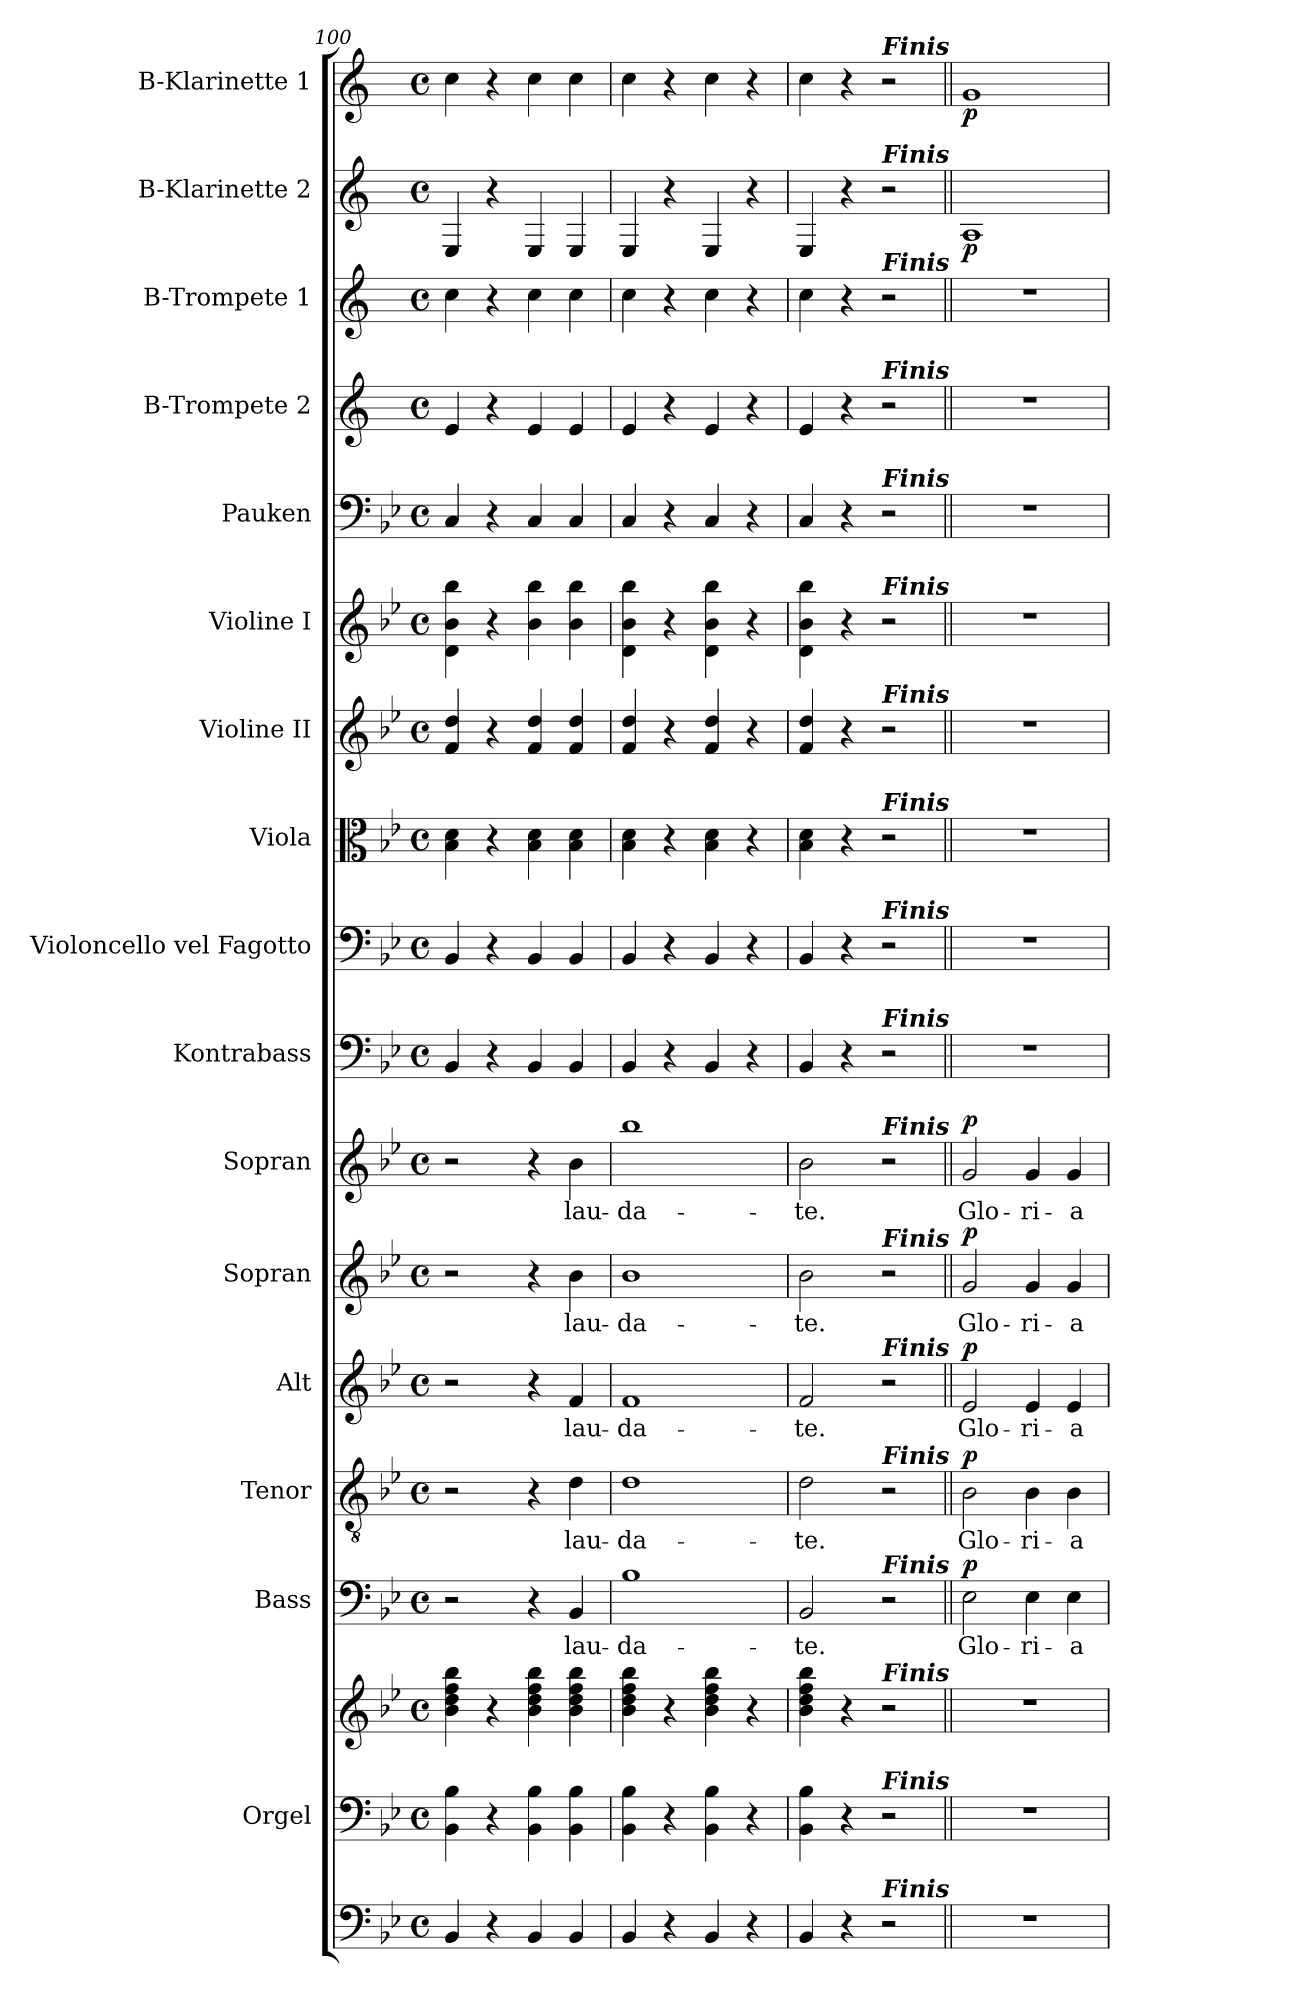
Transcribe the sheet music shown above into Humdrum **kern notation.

**kern	**kern	**kern	**kern	**text	**dynam	**kern	**text	**dynam	**kern	**text	**dynam	**kern	**text	**dynam	**kern	**text	**dynam	**kern	**kern	**kern	**kern	**kern	**kern	**kern	**kern	**kern	**dynam	**kern	**dynam
*part17	*part16	*part16	*part15	*part15	*part15	*part14	*part14	*part14	*part13	*part13	*part13	*part12	*part12	*part12	*part11	*part11	*part11	*part10	*part9	*part8	*part7	*part6	*part5	*part4	*part3	*part2	*part2	*part1	*part1
*staff18	*staff17	*staff16	*staff15	*staff15	*staff15	*staff14	*staff14	*staff14	*staff13	*staff13	*staff13	*staff12	*staff12	*staff12	*staff11	*staff11	*staff11	*staff10	*staff9	*staff8	*staff7	*staff6	*staff5	*staff4	*staff3	*staff2	*staff2	*staff1	*staff1
*	*I"Orgel	*	*I"Bass	*	*	*I"Tenor	*	*	*I"Alt	*	*	*I"Sopran	*	*	*I"Sopran	*	*	*I"Kontrabass	*I"Violoncello vel Fagotto	*I"Viola	*I"Violine II	*I"Violine I	*I"Pauken	*I"B-Trompete 2	*I"B-Trompete 1	*I"B-Klarinette 2	*	*I"B-Klarinette 1	*
*	*I'Org.	*	*I'B.	*	*	*I'T.	*	*	*I'A.	*	*	*I'S.	*	*	*I'S.	*	*	*I'Kb.	*I'Vc.	*I'Vla.	*I'Vl. II	*I'Vl. I	*I'Pk.	*I'B Trp. 2	*I'B Trp. 1	*I'B Kl. 2	*	*I'B Kl. 1	*
*clefF4	*clefF4	*clefG2	*clefF4	*	*	*clefGv2	*	*	*clefG2	*	*	*clefG2	*	*	*clefG2	*	*	*clefF4	*clefF4	*clefC3	*clefG2	*clefG2	*clefF4	*clefG2	*clefG2	*clefG2	*	*clefG2	*
*	*	*	*	*	*	*	*	*	*	*	*	*	*	*	*	*	*	*ITrd7c12	*	*	*	*	*	*ITrd1c2	*ITrd1c2	*ITrd1c2	*	*ITrd1c2	*
*k[b-e-]	*k[b-e-]	*k[b-e-]	*k[b-e-]	*	*	*k[b-e-]	*	*	*k[b-e-]	*	*	*k[b-e-]	*	*	*k[b-e-]	*	*	*k[b-e-]	*k[b-e-]	*k[b-e-]	*k[b-e-]	*k[b-e-]	*k[b-e-]	*k[b-e-]	*k[b-e-]	*k[b-e-]	*	*k[b-e-]	*
*B-:	*B-:	*B-:	*B-:	*	*	*B-:	*	*	*B-:	*	*	*B-:	*	*	*B-:	*	*	*B-:	*B-:	*B-:	*B-:	*B-:	*B-:	*B-:	*B-:	*B-:	*	*B-:	*
*M4/4	*M4/4	*M4/4	*M4/4	*	*	*M4/4	*	*	*M4/4	*	*	*M4/4	*	*	*M4/4	*	*	*M4/4	*M4/4	*M4/4	*M4/4	*M4/4	*M4/4	*M4/4	*M4/4	*M4/4	*	*M4/4	*
*met(c)	*met(c)	*met(c)	*met(c)	*	*	*met(c)	*	*	*met(c)	*	*	*met(c)	*	*	*met(c)	*	*	*met(c)	*met(c)	*met(c)	*met(c)	*met(c)	*met(c)	*met(c)	*met(c)	*met(c)	*	*met(c)	*
=100	=100	=100	=100	=100	=100	=100	=100	=100	=100	=100	=100	=100	=100	=100	=100	=100	=100	=100	=100	=100	=100	=100	=100	=100	=100	=100	=100	=100	=100
4BB-/	4BB-\ 4B-\	4b-\ 4dd\ 4ff\ 4bb-\	2r	.	.	2r	.	.	2r	.	.	2r	.	.	2r	.	.	4BBB-/	4BB-/	4B-\ 4d\	4f/ 4dd/	4d\ 4b-\ 4bb-\	4C/	4d/	4b-\	4D/	.	4b-\	.
4r	4r	4r	.	.	.	.	.	.	.	.	.	.	.	.	.	.	.	4r	4r	4r	4r	4r	4r	4r	4r	4r	.	4r	.
4BB-/	4BB-\ 4B-\	4b-\ 4dd\ 4ff\ 4bb-\	4r	.	.	4r	.	.	4r	.	.	4r	.	.	4r	.	.	4BBB-/	4BB-/	4B-\ 4d\	4f/ 4dd/	4b-\ 4bb-\	4C/	4d/	4b-\	4D/	.	4b-\	.
!	!	!	!	!LO:LY:b	!	!	!LO:LY:b	!	!	!LO:LY:b	!	!	!LO:LY:b	!	!	!LO:LY:b	!	!	!	!	!	!	!	!	!	!	!	!	!
4BB-/	4BB-\ 4B-\	4b-\ 4dd\ 4ff\ 4bb-\	4BB-/	lau-	.	4d\	lau-	.	4f/	lau-	.	4b-\	lau-	.	4b-\	lau-	.	4BBB-/	4BB-/	4B-\ 4d\	4f/ 4dd/	4b-\ 4bb-\	4C/	4d/	4b-\	4D/	.	4b-\	.
=101	=101	=101	=101	=101	=101	=101	=101	=101	=101	=101	=101	=101	=101	=101	=101	=101	=101	=101	=101	=101	=101	=101	=101	=101	=101	=101	=101	=101	=101
!	!	!	!	!LO:LY:b	!	!	!LO:LY:b	!	!	!LO:LY:b	!	!	!LO:LY:b	!	!	!LO:LY:b	!	!	!	!	!	!	!	!	!	!	!	!	!
4BB-/	4BB-\ 4B-\	4b-\ 4dd\ 4ff\ 4bb-\	1B-	-da-	.	1d	-da-	.	1f	-da-	.	1b-	-da-	.	1bb-	-da-	.	4BBB-/	4BB-/	4B-\ 4d\	4f/ 4dd/	4d\ 4b-\ 4bb-\	4C/	4d/	4b-\	4D/	.	4b-\	.
4r	4r	4r	.	.	.	.	.	.	.	.	.	.	.	.	.	.	.	4r	4r	4r	4r	4r	4r	4r	4r	4r	.	4r	.
4BB-/	4BB-\ 4B-\	4b-\ 4dd\ 4ff\ 4bb-\	.	.	.	.	.	.	.	.	.	.	.	.	.	.	.	4BBB-/	4BB-/	4B-\ 4d\	4f/ 4dd/	4d\ 4b-\ 4bb-\	4C/	4d/	4b-\	4D/	.	4b-\	.
4r	4r	4r	.	.	.	.	.	.	.	.	.	.	.	.	.	.	.	4r	4r	4r	4r	4r	4r	4r	4r	4r	.	4r	.
=102	=102	=102	=102	=102	=102	=102	=102	=102	=102	=102	=102	=102	=102	=102	=102	=102	=102	=102	=102	=102	=102	=102	=102	=102	=102	=102	=102	=102	=102
!	!	!	!	!LO:LY:b	!	!	!LO:LY:b	!	!	!LO:LY:b	!	!	!LO:LY:b	!	!	!LO:LY:b	!	!	!	!	!	!	!	!	!	!	!	!	!
4BB-/	4BB-\ 4B-\	4b-\ 4dd\ 4ff\ 4bb-\	2BB-/	-te.	.	2d\	-te.	.	2f/	-te.	.	2b-\	-te.	.	2b-\	-te.	.	4BBB-/	4BB-/	4B-\ 4d\	4f/ 4dd/	4d\ 4b-\ 4bb-\	4C/	4d/	4b-\	4D/	.	4b-\	.
4r	4r	4r	.	.	.	.	.	.	.	.	.	.	.	.	.	.	.	4r	4r	4r	4r	4r	4r	4r	4r	4r	.	4r	.
!	!	!	!	!	!	!	!	!	!	!	!	!	!	!	!	!	!	!	!	!	!	!	!	!	!	!	!	!LO:TX:a:Bi:t=Finis	!
!	!	!	!	!	!	!	!	!	!	!	!	!	!	!	!	!	!	!	!	!	!	!	!	!	!	!LO:TX:a:Bi:t=Finis	!	!	!
!	!	!	!	!	!	!	!	!	!	!	!	!	!	!	!	!	!	!	!	!	!	!	!	!	!LO:TX:a:Bi:t=Finis	!	!	!	!
!	!	!	!	!	!	!	!	!	!	!	!	!	!	!	!	!	!	!	!	!	!	!	!	!LO:TX:a:Bi:t=Finis	!	!	!	!	!
!	!	!	!	!	!	!	!	!	!	!	!	!	!	!	!	!	!	!	!	!	!	!	!LO:TX:a:Bi:t=Finis	!	!	!	!	!	!
!	!	!	!	!	!	!	!	!	!	!	!	!	!	!	!	!	!	!	!	!	!	!LO:TX:a:Bi:t=Finis	!	!	!	!	!	!	!
!	!	!	!	!	!	!	!	!	!	!	!	!	!	!	!	!	!	!	!	!	!LO:TX:a:Bi:t=Finis	!	!	!	!	!	!	!	!
!	!	!	!	!	!	!	!	!	!	!	!	!	!	!	!	!	!	!	!	!LO:TX:a:Bi:t=Finis	!	!	!	!	!	!	!	!	!
!	!	!	!	!	!	!	!	!	!	!	!	!	!	!	!	!	!	!	!LO:TX:a:Bi:t=Finis	!	!	!	!	!	!	!	!	!	!
!	!	!	!	!	!	!	!	!	!	!	!	!	!	!	!	!	!	!LO:TX:a:Bi:t=Finis	!	!	!	!	!	!	!	!	!	!	!
!	!	!	!	!	!	!	!	!	!	!	!	!	!	!	!LO:TX:a:Bi:t=Finis	!	!	!	!	!	!	!	!	!	!	!	!	!	!
!	!	!	!	!	!	!	!	!	!	!	!	!LO:TX:a:Bi:t=Finis	!	!	!	!	!	!	!	!	!	!	!	!	!	!	!	!	!
!	!	!	!	!	!	!	!	!	!LO:TX:a:Bi:t=Finis	!	!	!	!	!	!	!	!	!	!	!	!	!	!	!	!	!	!	!	!
!	!	!	!	!	!	!LO:TX:a:Bi:t=Finis	!	!	!	!	!	!	!	!	!	!	!	!	!	!	!	!	!	!	!	!	!	!	!
!	!	!	!LO:TX:a:Bi:t=Finis	!	!	!	!	!	!	!	!	!	!	!	!	!	!	!	!	!	!	!	!	!	!	!	!	!	!
!	!	!LO:TX:a:Bi:t=Finis	!	!	!	!	!	!	!	!	!	!	!	!	!	!	!	!	!	!	!	!	!	!	!	!	!	!	!
!	!LO:TX:a:Bi:t=Finis	!	!	!	!	!	!	!	!	!	!	!	!	!	!	!	!	!	!	!	!	!	!	!	!	!	!	!	!
!LO:TX:a:Bi:t=Finis	!	!	!	!	!	!	!	!	!	!	!	!	!	!	!	!	!	!	!	!	!	!	!	!	!	!	!	!	!
2r	2r	2r	2r	.	.	2r	.	.	2r	.	.	2r	.	.	2r	.	.	2r	2r	2r	2r	2r	2r	2r	2r	2r	.	2r	.
=103||	=103||	=103||	=103||	=103||	=103||	=103||	=103||	=103||	=103||	=103||	=103||	=103||	=103||	=103||	=103||	=103||	=103||	=103||	=103||	=103||	=103||	=103||	=103||	=103||	=103||	=103||	=103||	=103||	=103||
!	!	!	!	!LO:LY:b	!LO:DY:a	!	!LO:LY:b	!LO:DY:a	!	!LO:LY:b	!LO:DY:a	!	!LO:LY:b	!LO:DY:a	!	!LO:LY:b	!LO:DY:a	!	!	!	!	!	!	!	!	!	!LO:DY:b	!	!LO:DY:b
1r	1r	1r	2E-\	Glo-	p	2B-\	Glo-	p	2e-/	Glo-	p	2g/	Glo-	p	2g/	Glo-	p	1r	1r	1r	1r	1r	1r	1r	1r	1G	p	1f	p
!	!	!	!	!LO:LY:b	!	!	!LO:LY:b	!	!	!LO:LY:b	!	!	!LO:LY:b	!	!	!LO:LY:b	!	!	!	!	!	!	!	!	!	!	!	!	!
.	.	.	4E-\	-ri-	.	4B-\	-ri-	.	4e-/	-ri-	.	4g/	-ri-	.	4g/	-ri-	.	.	.	.	.	.	.	.	.	.	.	.	.
!	!	!	!	!LO:LY:b	!	!	!LO:LY:b	!	!	!LO:LY:b	!	!	!LO:LY:b	!	!	!LO:LY:b	!	!	!	!	!	!	!	!	!	!	!	!	!
.	.	.	4E-\	-a	.	4B-\	-a	.	4e-/	-a	.	4g/	-a	.	4g/	-a	.	.	.	.	.	.	.	.	.	.	.	.	.
=	=	=	=	=	=	=	=	=	=	=	=	=	=	=	=	=	=	=	=	=	=	=	=	=	=	=	=	=	=
*-	*-	*-	*-	*-	*-	*-	*-	*-	*-	*-	*-	*-	*-	*-	*-	*-	*-	*-	*-	*-	*-	*-	*-	*-	*-	*-	*-	*-	*-
